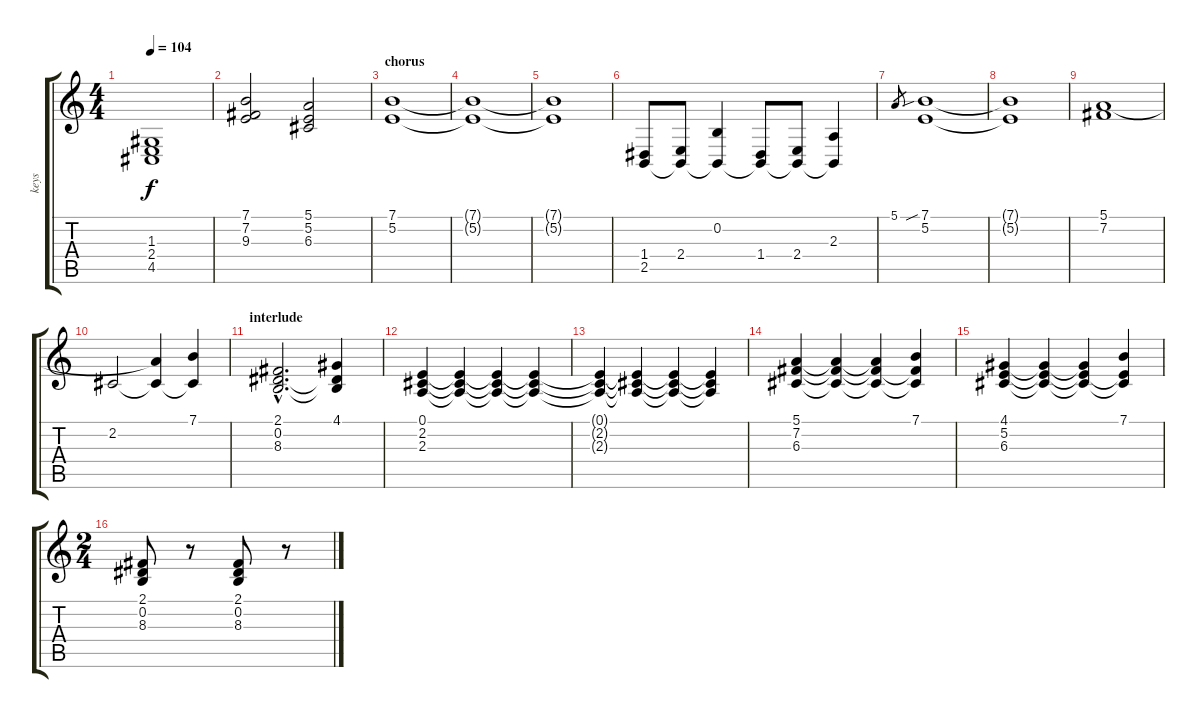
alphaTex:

\track ("keys" "keys") {instrument drawbarorgan}
\staff {score tabs}
\tuning (E4 B3 G3 D3 A2 E2) {hide}
\ts (4 4)
\tempo 104
\clef g2
\ks c
(1.3 2.4 4.5{t}).1{dy f} |
(7.1 7.2 9.3).2 (5.1 5.2 6.3).2 |
\section ("" "chorus")
(7.1 5.2).1 |
(7.1{t} 5.2{t}).1 |
(7.1{t} 5.2{t}).1 |
(1.4 2.5).8 (2.4 2.5{t}).8 (0.2 2.5{t}).4 (1.4 2.5{t}).8 (2.4 2.5{t}).8 (2.3 2.5{t}).4 |
5.1.8{gr} (7.1{sib} 5.2).1 |
(7.1{t} 5.2{t}).1 |
(5.1 7.2).1 |
2.2.2 (5.1{t} 2.2{t}).4 (7.1 2.2{t}).4 |
\section ("" "interlude")
(2.1{hac} 0.2{hac} 8.3{hac}).2{d} (4.1 0.2{t} 8.3{t}).4 |
(0.1 2.2 2.3).4 (0.1{t} 2.2{t} 2.3{t}).4 (0.1{t} 2.2{t} 2.3{t}).4 (0.1{t} 2.2{t} 2.3{t}).4 |
(0.1{t} 2.2{t} 2.3{t}).4 (0.1{t} 2.2{t} 2.3{t}).4 (0.1{t} 2.2{t} 2.3{t}).4 (0.1{t} 2.2{t} 2.3{t}).4 |
(5.1 7.2 6.3).4 (5.1{t} 7.2{t} 6.3{t}).4 (5.1{t} 7.2{t} 6.3{t}).4 (7.1 7.2{t} 6.3{t}).4 |
(4.1 5.2 6.3).4 (4.1{t} 5.2{t} 6.3{t}).4 (4.1{t} 5.2{t} 6.3{t}).4 (7.1 5.2{t} 6.3{t}).4 |
\ts (2 4)
(2.1 0.2 8.3).8 r.8 (2.1 0.2 8.3).8 r.8
